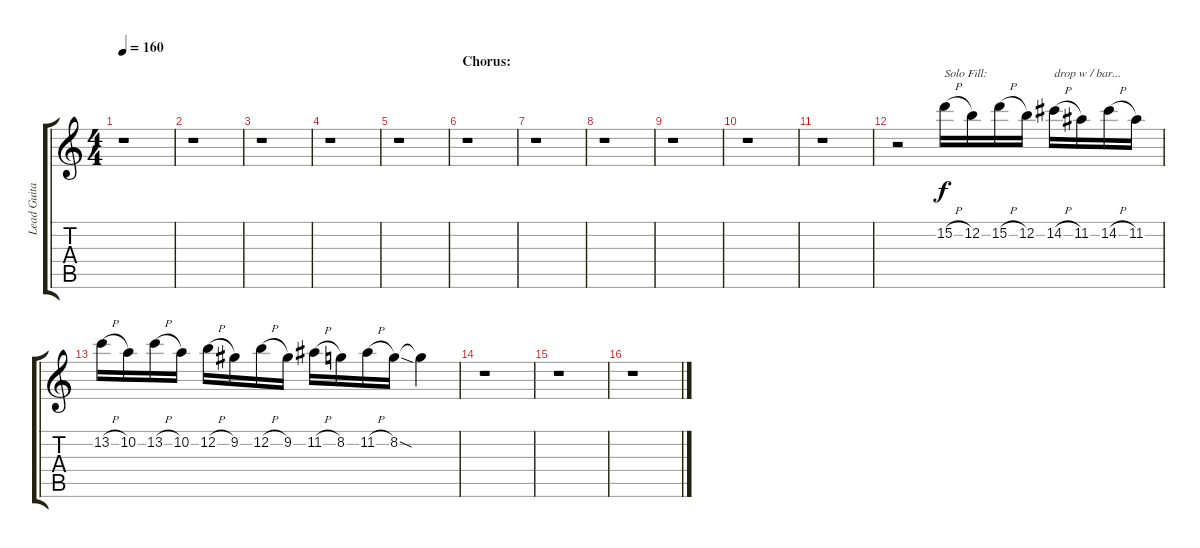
\track ("Lead Guitar I" "Lead Guita") {instrument distortionguitar}
\staff {score tabs}
\tuning (E4 B3 G3 D3 A2 E2) {hide}
\ts (4 4)
\tempo 160
\clef g2
\ks c
r.1{dy f} |
r.1 |
r.1 |
r.1 |
r.1 |
\section ("" "Chorus:")
r.1 |
r.1 |
r.1 |
r.1 |
r.1 |
r.1 |
r.2 15.2{h}.16{txt "Solo Fill:"} 12.2.16 15.2{h}.16 12.2.16 14.2{h}.16{txt "drop w / bar..."} 11.2.16 14.2{h}.16 11.2.16 |
13.2{h}.16 10.2.16 13.2{h}.16 10.2.16 12.2{h}.16 9.2.16 12.2{h}.16 9.2.16 11.2{h}.16 8.2.16 11.2{h}.16 8.2{sod}.16 8.2{t}.4 |
r.1 |
r.1 |
r.1
